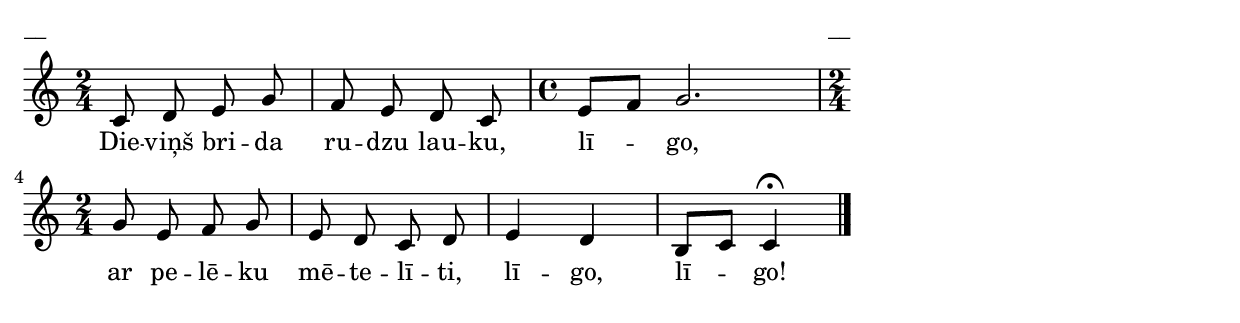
\version "2.13.16"
%\header {
%    title = "Dieviņš brida rudzu lauku",AA lapas, Jāņi
%}
\paper {
line-width = 14\cm
left-margin = 0.4\cm
between-system-padding = 0.1\cm
between-system-space = 0.1\cm
}
\layout {
indent = #0
ragged-last = ##f
}

voiceA = \relative c' {
\clef "treble"
\key c \major
\time 2/4
c8 d e g |
f8 e d c |
\time 4/4
e8[ f] g2. |
\time 2/4
g8 e f g |
e8 d c d |
e4 d |
b8[ c] c4\fermata |
\bar "|."
} 

lyricA = \lyricmode {
Die -- viņš bri -- da ru -- dzu lau -- ku, lī -- go, ar pe -- lē -- ku mē -- te -- lī -- ti, lī -- go, lī -- go! 
} 

fullScore = <<
\new Staff {
<<
\new Voice = "voiceA" { \oneVoice \autoBeamOff \voiceA }
\lyricsto "voiceA" \new Lyrics \lyricA
>>
}
>>

\score {
\fullScore
\header { piece = "__" opus = "__" }
}
\markup { \with-color #(x11-color 'white) \sans \smaller "__" }
\score {
\unfoldRepeats
\fullScore
\midi {
\context { \Staff \remove "Staff_performer" }
\context { \Voice \consists "Staff_performer" }
}
}


